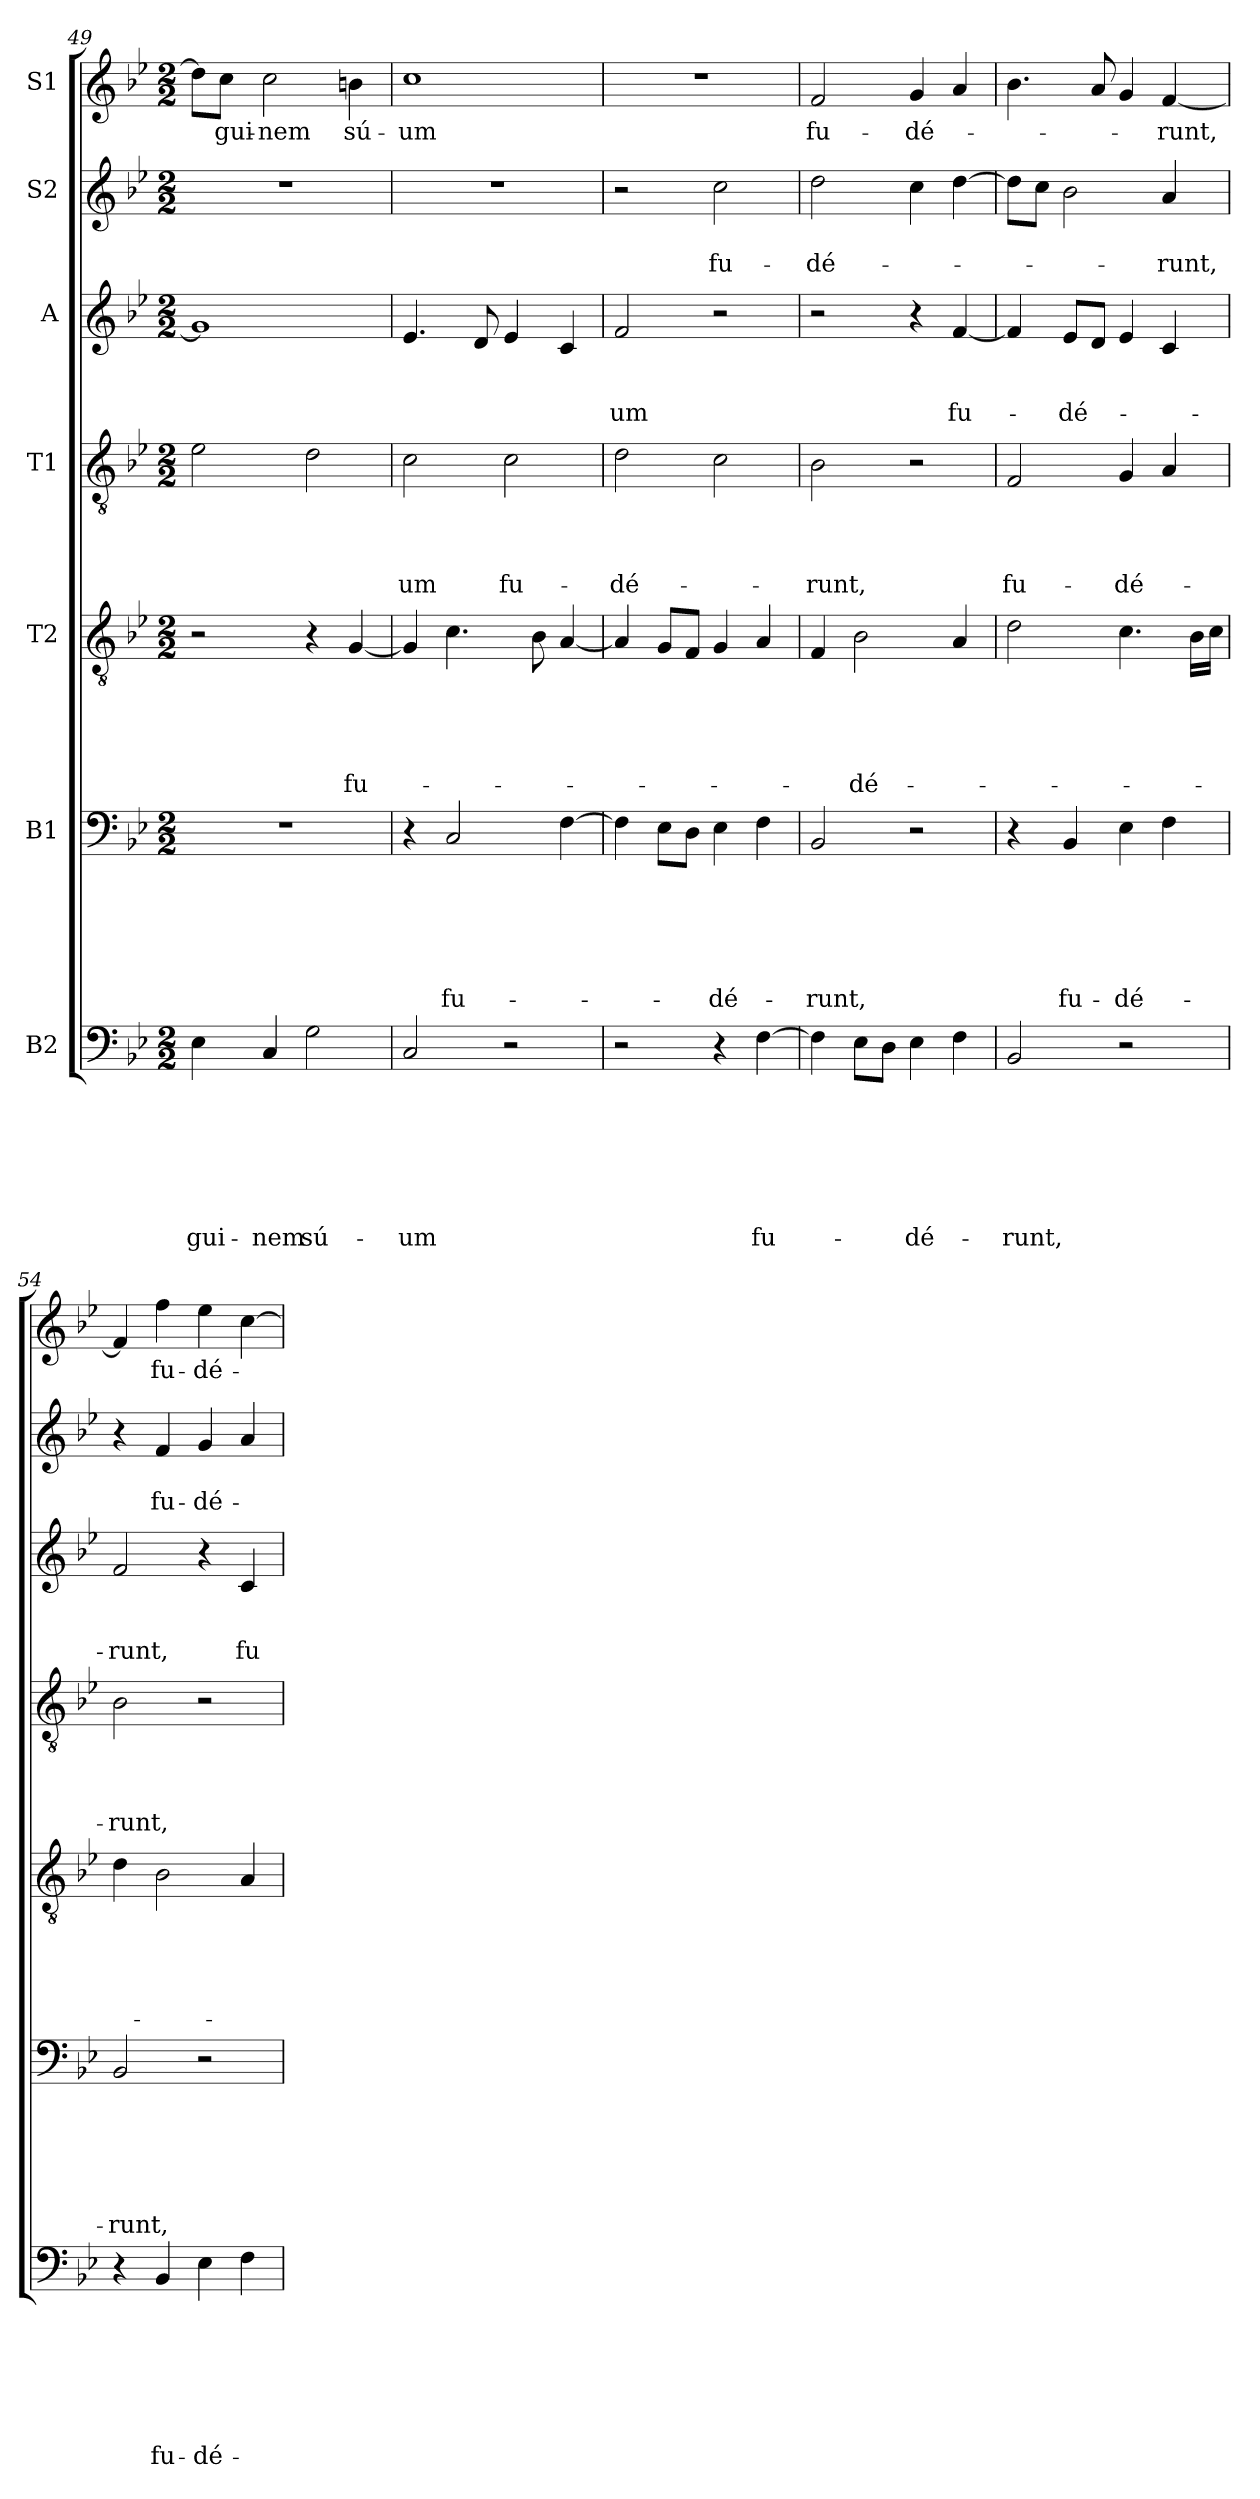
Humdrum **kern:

**kern	**text	**text	**text	**text	**text	**text	**text	**kern	**text	**text	**text	**text	**text	**text	**kern	**text	**text	**text	**text	**text	**kern	**text	**text	**text	**text	**kern	**text	**text	**text	**kern	**text	**text	**kern	**text
*part7	*part7	*part7	*part7	*part7	*part7	*part7	*part7	*part6	*part6	*part6	*part6	*part6	*part6	*part6	*part5	*part5	*part5	*part5	*part5	*part5	*part4	*part4	*part4	*part4	*part4	*part3	*part3	*part3	*part3	*part2	*part2	*part2	*part1	*part1
*staff7	*staff7	*staff7	*staff7	*staff7	*staff7	*staff7	*staff7	*staff6	*staff6	*staff6	*staff6	*staff6	*staff6	*staff6	*staff5	*staff5	*staff5	*staff5	*staff5	*staff5	*staff4	*staff4	*staff4	*staff4	*staff4	*staff3	*staff3	*staff3	*staff3	*staff2	*staff2	*staff2	*staff1	*staff1
*I"B2	*	*	*	*	*	*	*	*I"B1	*	*	*	*	*	*	*I"T2	*	*	*	*	*	*I"T1	*	*	*	*	*I"A	*	*	*	*I"S2	*	*	*I"S1	*
*clefF4	*	*	*	*	*	*	*	*clefF4	*	*	*	*	*	*	*clefGv2	*	*	*	*	*	*clefGv2	*	*	*	*	*clefG2	*	*	*	*clefG2	*	*	*clefG2	*
*k[b-e-]	*	*	*	*	*	*	*	*k[b-e-]	*	*	*	*	*	*	*k[b-e-]	*	*	*	*	*	*k[b-e-]	*	*	*	*	*k[b-e-]	*	*	*	*k[b-e-]	*	*	*k[b-e-]	*
*B-:	*	*	*	*	*	*	*	*B-:	*	*	*	*	*	*	*B-:	*	*	*	*	*	*B-:	*	*	*	*	*B-:	*	*	*	*B-:	*	*	*B-:	*
*M2/2	*	*	*	*	*	*	*	*M2/2	*	*	*	*	*	*	*M2/2	*	*	*	*	*	*M2/2	*	*	*	*	*M2/2	*	*	*	*M2/2	*	*	*M2/2	*
=49	=49	=49	=49	=49	=49	=49	=49	=49	=49	=49	=49	=49	=49	=49	=49	=49	=49	=49	=49	=49	=49	=49	=49	=49	=49	=49	=49	=49	=49	=49	=49	=49	=49	=49
!	!	!	!	!	!	!	!LO:LY:b	!	!	!	!	!	!	!	!	!	!	!	!	!	!	!	!	!	!	!	!	!	!	!	!	!	!	!
4E-\	.	.	.	.	.	.	-gui-	1r	.	.	.	.	.	.	2r	.	.	.	.	.	2e-\	.	.	.	.	1g]	.	.	.	1r	.	.	8dd\L]	.
!	!	!	!	!	!	!	!	!	!	!	!	!	!	!	!	!	!	!	!	!	!	!	!	!	!	!	!	!	!	!	!	!	!	!LO:LY:b
.	.	.	.	.	.	.	.	.	.	.	.	.	.	.	.	.	.	.	.	.	.	.	.	.	.	.	.	.	.	.	.	.	8cc\J	-gui-
!	!	!	!	!	!	!	!LO:LY:b	!	!	!	!	!	!	!	!	!	!	!	!	!	!	!	!	!	!	!	!	!	!	!	!	!	!	!LO:LY:b
4C/	.	.	.	.	.	.	-nem	.	.	.	.	.	.	.	.	.	.	.	.	.	.	.	.	.	.	.	.	.	.	.	.	.	2cc\	-nem
!	!	!	!	!	!	!	!LO:LY:b	!	!	!	!	!	!	!	!	!	!	!	!	!	!	!	!	!	!	!	!	!	!	!	!	!	!	!
2G\	.	.	.	.	.	.	sú-	.	.	.	.	.	.	.	4r	.	.	.	.	.	2d\	.	.	.	.	.	.	.	.	.	.	.	.	.
!	!	!	!	!	!	!	!	!	!	!	!	!	!	!	!	!	!	!	!	!LO:LY:b	!	!	!	!	!	!	!	!	!	!	!	!	!	!LO:LY:b
.	.	.	.	.	.	.	.	.	.	.	.	.	.	.	[4G/	.	.	.	.	fu-	.	.	.	.	.	.	.	.	.	.	.	.	4bni\	sú-
=50	=50	=50	=50	=50	=50	=50	=50	=50	=50	=50	=50	=50	=50	=50	=50	=50	=50	=50	=50	=50	=50	=50	=50	=50	=50	=50	=50	=50	=50	=50	=50	=50	=50	=50
!	!	!	!	!	!	!	!LO:LY:b	!	!	!	!	!	!	!	!	!	!	!	!	!	!	!	!	!	!LO:LY:b	!	!	!	!	!	!	!	!	!LO:LY:b
2C/	.	.	.	.	.	.	-um	4r	.	.	.	.	.	.	4G/]	.	.	.	.	.	2c\	.	.	.	-um	4.e-/	.	.	.	1r	.	.	1cc	-um
!	!	!	!	!	!	!	!	!	!	!	!	!	!	!LO:LY:b	!	!	!	!	!	!	!	!	!	!	!	!	!	!	!	!	!	!	!	!
.	.	.	.	.	.	.	.	2C/	.	.	.	.	.	fu-	4.c\	.	.	.	.	.	.	.	.	.	.	.	.	.	.	.	.	.	.	.
.	.	.	.	.	.	.	.	.	.	.	.	.	.	.	.	.	.	.	.	.	.	.	.	.	.	8d/	.	.	.	.	.	.	.	.
!	!	!	!	!	!	!	!	!	!	!	!	!	!	!	!	!	!	!	!	!	!	!	!	!	!LO:LY:b	!	!	!	!	!	!	!	!	!
2r	.	.	.	.	.	.	.	.	.	.	.	.	.	.	.	.	.	.	.	.	2c\	.	.	.	fu-	4e-/	.	.	.	.	.	.	.	.
.	.	.	.	.	.	.	.	.	.	.	.	.	.	.	8B-\	.	.	.	.	.	.	.	.	.	.	.	.	.	.	.	.	.	.	.
.	.	.	.	.	.	.	.	[4F\	.	.	.	.	.	.	[4A/	.	.	.	.	.	.	.	.	.	.	4c/	.	.	.	.	.	.	.	.
=51	=51	=51	=51	=51	=51	=51	=51	=51	=51	=51	=51	=51	=51	=51	=51	=51	=51	=51	=51	=51	=51	=51	=51	=51	=51	=51	=51	=51	=51	=51	=51	=51	=51	=51
!	!	!	!	!	!	!	!	!	!	!	!	!	!	!	!	!	!	!	!	!	!	!	!	!	!LO:LY:b	!	!	!	!LO:LY:b	!	!	!	!	!
2r	.	.	.	.	.	.	.	4F\]	.	.	.	.	.	.	4A/]	.	.	.	.	.	2d\	.	.	.	-dé-	2f/	.	.	-um	2r	.	.	1r	.
.	.	.	.	.	.	.	.	8E-\L	.	.	.	.	.	.	8G/L	.	.	.	.	.	.	.	.	.	.	.	.	.	.	.	.	.	.	.
.	.	.	.	.	.	.	.	8D\J	.	.	.	.	.	.	8F/J	.	.	.	.	.	.	.	.	.	.	.	.	.	.	.	.	.	.	.
!	!	!	!	!	!	!	!	!	!	!	!	!	!	!LO:LY:b	!	!	!	!	!	!	!	!	!	!	!	!	!	!	!	!	!	!LO:LY:b	!	!
4r	.	.	.	.	.	.	.	4E-\	.	.	.	.	.	-dé-	4G/	.	.	.	.	.	2c\	.	.	.	.	2r	.	.	.	2cc\	.	fu-	.	.
!	!	!	!	!	!	!	!LO:LY:b	!	!	!	!	!	!	!	!	!	!	!	!	!	!	!	!	!	!	!	!	!	!	!	!	!	!	!
[4F\	.	.	.	.	.	.	fu-	4F\	.	.	.	.	.	.	4A/	.	.	.	.	.	.	.	.	.	.	.	.	.	.	.	.	.	.	.
=52	=52	=52	=52	=52	=52	=52	=52	=52	=52	=52	=52	=52	=52	=52	=52	=52	=52	=52	=52	=52	=52	=52	=52	=52	=52	=52	=52	=52	=52	=52	=52	=52	=52	=52
!	!	!	!	!	!	!	!	!	!	!	!	!	!	!LO:LY:b	!	!	!	!	!	!	!	!	!	!	!LO:LY:b	!	!	!	!	!	!	!LO:LY:b	!	!LO:LY:b
4F\]	.	.	.	.	.	.	.	2BB-/	.	.	.	.	.	-runt,	4F/	.	.	.	.	.	2B-\	.	.	.	-runt,	2r	.	.	.	2dd\	.	-dé-	2f/	fu-
!	!	!	!	!	!	!	!	!	!	!	!	!	!	!	!	!	!	!	!	!LO:LY:b	!	!	!	!	!	!	!	!	!	!	!	!	!	!
8E-\L	.	.	.	.	.	.	.	.	.	.	.	.	.	.	2B-\	.	.	.	.	-dé-	.	.	.	.	.	.	.	.	.	.	.	.	.	.
8D\J	.	.	.	.	.	.	.	.	.	.	.	.	.	.	.	.	.	.	.	.	.	.	.	.	.	.	.	.	.	.	.	.	.	.
!	!	!	!	!	!	!	!LO:LY:b	!	!	!	!	!	!	!	!	!	!	!	!	!	!	!	!	!	!	!	!	!	!	!	!	!	!	!LO:LY:b
4E-\	.	.	.	.	.	.	-dé-	2r	.	.	.	.	.	.	.	.	.	.	.	.	2r	.	.	.	.	4r	.	.	.	4cc\	.	.	4g/	-dé-
!	!	!	!	!	!	!	!	!	!	!	!	!	!	!	!	!	!	!	!	!	!	!	!	!	!	!	!	!	!LO:LY:b	!	!	!	!	!
4F\	.	.	.	.	.	.	.	.	.	.	.	.	.	.	4A/	.	.	.	.	.	.	.	.	.	.	[4f/	.	.	fu-	[4dd\	.	.	4a/	.
!!LO:PB:g=z
=53	=53	=53	=53	=53	=53	=53	=53	=53	=53	=53	=53	=53	=53	=53	=53	=53	=53	=53	=53	=53	=53	=53	=53	=53	=53	=53	=53	=53	=53	=53	=53	=53	=53	=53
!	!	!	!	!	!	!	!LO:LY:b	!	!	!	!	!	!	!	!	!	!	!	!	!	!	!	!	!	!LO:LY:b	!	!	!	!	!	!	!	!	!
2BB-/	.	.	.	.	.	.	-runt,	4r	.	.	.	.	.	.	2d\	.	.	.	.	.	2F/	.	.	.	fu-	4f/]	.	.	.	8dd\L]	.	.	4.b-\	.
.	.	.	.	.	.	.	.	.	.	.	.	.	.	.	.	.	.	.	.	.	.	.	.	.	.	.	.	.	.	8cc\J	.	.	.	.
!	!	!	!	!	!	!	!	!	!	!	!	!	!	!LO:LY:b	!	!	!	!	!	!	!	!	!	!	!	!	!	!	!LO:LY:b	!	!	!	!	!
.	.	.	.	.	.	.	.	4BB-/	.	.	.	.	.	fu-	.	.	.	.	.	.	.	.	.	.	.	8e-/L	.	.	-dé-	2b-\	.	.	.	.
.	.	.	.	.	.	.	.	.	.	.	.	.	.	.	.	.	.	.	.	.	.	.	.	.	.	8d/J	.	.	.	.	.	.	8a/	.
!	!	!	!	!	!	!	!	!	!	!	!	!	!	!LO:LY:b	!	!	!	!	!	!	!	!	!	!	!LO:LY:b	!	!	!	!	!	!	!	!	!
2r	.	.	.	.	.	.	.	4E-\	.	.	.	.	.	-dé-	4.c\	.	.	.	.	.	4G/	.	.	.	-dé-	4e-/	.	.	.	.	.	.	4g/	.
!	!	!	!	!	!	!	!	!	!	!	!	!	!	!	!	!	!	!	!	!	!	!	!	!	!	!	!	!	!	!	!	!LO:LY:b	!	!LO:LY:b
.	.	.	.	.	.	.	.	4F\	.	.	.	.	.	.	.	.	.	.	.	.	4A/	.	.	.	.	4c/	.	.	.	4a/	.	-runt,	[4f/	-runt,
.	.	.	.	.	.	.	.	.	.	.	.	.	.	.	16B-\LL	.	.	.	.	.	.	.	.	.	.	.	.	.	.	.	.	.	.	.
.	.	.	.	.	.	.	.	.	.	.	.	.	.	.	16c\JJ	.	.	.	.	.	.	.	.	.	.	.	.	.	.	.	.	.	.	.
=54	=54	=54	=54	=54	=54	=54	=54	=54	=54	=54	=54	=54	=54	=54	=54	=54	=54	=54	=54	=54	=54	=54	=54	=54	=54	=54	=54	=54	=54	=54	=54	=54	=54	=54
!	!	!	!	!	!	!	!	!	!	!	!	!	!	!LO:LY:b	!	!	!	!	!	!	!	!	!	!	!LO:LY:b	!	!	!	!LO:LY:b	!	!	!	!	!
4r	.	.	.	.	.	.	.	2BB-/	.	.	.	.	.	-runt,	4d\	.	.	.	.	.	2B-\	.	.	.	-runt,	2f/	.	.	-runt,	4r	.	.	4f/]	.
!	!	!	!	!	!	!	!LO:LY:b	!	!	!	!	!	!	!	!	!	!	!	!	!	!	!	!	!	!	!	!	!	!	!	!	!LO:LY:b	!	!LO:LY:b
4BB-/	.	.	.	.	.	.	fu-	.	.	.	.	.	.	.	2B-\	.	.	.	.	.	.	.	.	.	.	.	.	.	.	4f/	.	fu-	4ff\	fu-
!	!	!	!	!	!	!	!LO:LY:b	!	!	!	!	!	!	!	!	!	!	!	!	!	!	!	!	!	!	!	!	!	!	!	!	!LO:LY:b	!	!LO:LY:b
4E-\	.	.	.	.	.	.	-dé-	2r	.	.	.	.	.	.	.	.	.	.	.	.	2r	.	.	.	.	4r	.	.	.	4g/	.	-dé-	4ee-\	-dé-
!	!	!	!	!	!	!	!	!	!	!	!	!	!	!	!	!	!	!	!	!	!	!	!	!	!	!	!	!	!LO:LY:b	!	!	!	!	!
4F\	.	.	.	.	.	.	.	.	.	.	.	.	.	.	4A/	.	.	.	.	.	.	.	.	.	.	4c/	.	.	fu-	4a/	.	.	[4cc\	.
=	=	=	=	=	=	=	=	=	=	=	=	=	=	=	=	=	=	=	=	=	=	=	=	=	=	=	=	=	=	=	=	=	=	=
*-	*-	*-	*-	*-	*-	*-	*-	*-	*-	*-	*-	*-	*-	*-	*-	*-	*-	*-	*-	*-	*-	*-	*-	*-	*-	*-	*-	*-	*-	*-	*-	*-	*-	*-
